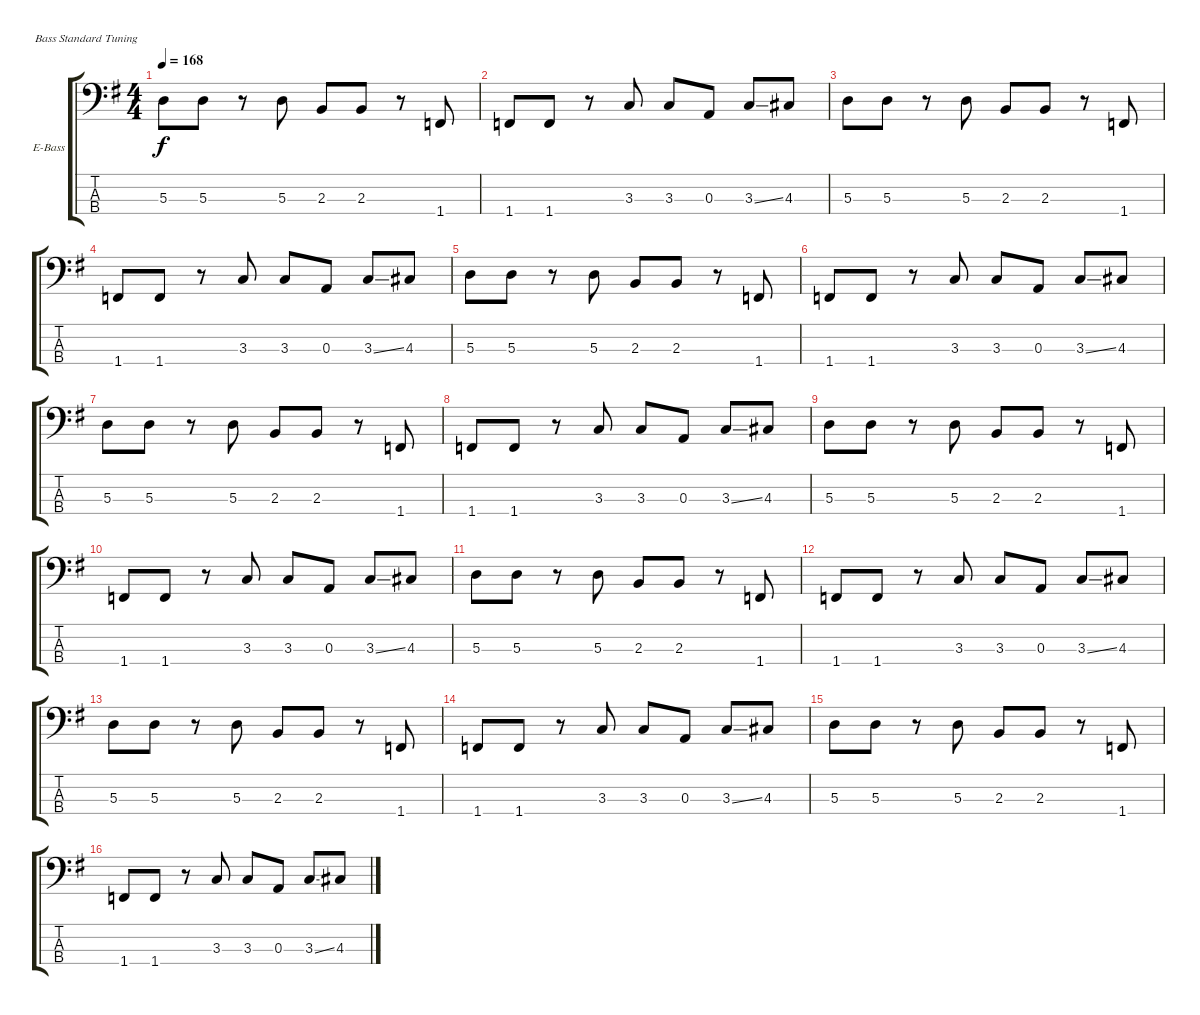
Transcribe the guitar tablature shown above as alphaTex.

\defaultSystemsLayout 4
\bracketExtendMode groupsimilarinstruments
\firstSystemTrackNameOrientation horizontal
\otherSystemsTrackNameOrientation horizontal
\track ("Electric Bass" "E-Bass") {instrument electricbassfinger}
\staff {score tabs}
\tuning (G2 D2 A1 E1)
\ts (4 4)
\tempo 168
\clef f4
\ks g
5.3.8{dy f} 5.3.8 r.8 5.3.8 2.3.8 2.3.8 r.8 1.4.8 |
1.4.8 1.4.8 r.8 3.3.8 3.3.8 0.3.8 3.3{ss}.8 4.3.8 |
5.3.8 5.3.8 r.8 5.3.8 2.3.8 2.3.8 r.8 1.4.8 |
1.4.8 1.4.8 r.8 3.3.8 3.3.8 0.3.8 3.3{ss}.8 4.3.8 |
5.3.8 5.3.8 r.8 5.3.8 2.3.8 2.3.8 r.8 1.4.8 |
1.4.8 1.4.8 r.8 3.3.8 3.3.8 0.3.8 3.3{ss}.8 4.3.8 |
5.3.8 5.3.8 r.8 5.3.8 2.3.8 2.3.8 r.8 1.4.8 |
1.4.8 1.4.8 r.8 3.3.8 3.3.8 0.3.8 3.3{ss}.8 4.3.8 |
5.3.8 5.3.8 r.8 5.3.8 2.3.8 2.3.8 r.8 1.4.8 |
1.4.8 1.4.8 r.8 3.3.8 3.3.8 0.3.8 3.3{ss}.8 4.3.8 |
5.3.8 5.3.8 r.8 5.3.8 2.3.8 2.3.8 r.8 1.4.8 |
1.4.8 1.4.8 r.8 3.3.8 3.3.8 0.3.8 3.3{ss}.8 4.3.8 |
5.3.8 5.3.8 r.8 5.3.8 2.3.8 2.3.8 r.8 1.4.8 |
1.4.8 1.4.8 r.8 3.3.8 3.3.8 0.3.8 3.3{ss}.8 4.3.8 |
5.3.8 5.3.8 r.8 5.3.8 2.3.8 2.3.8 r.8 1.4.8 |
1.4.8 1.4.8 r.8 3.3.8 3.3.8 0.3.8 3.3{ss}.8 4.3.8
